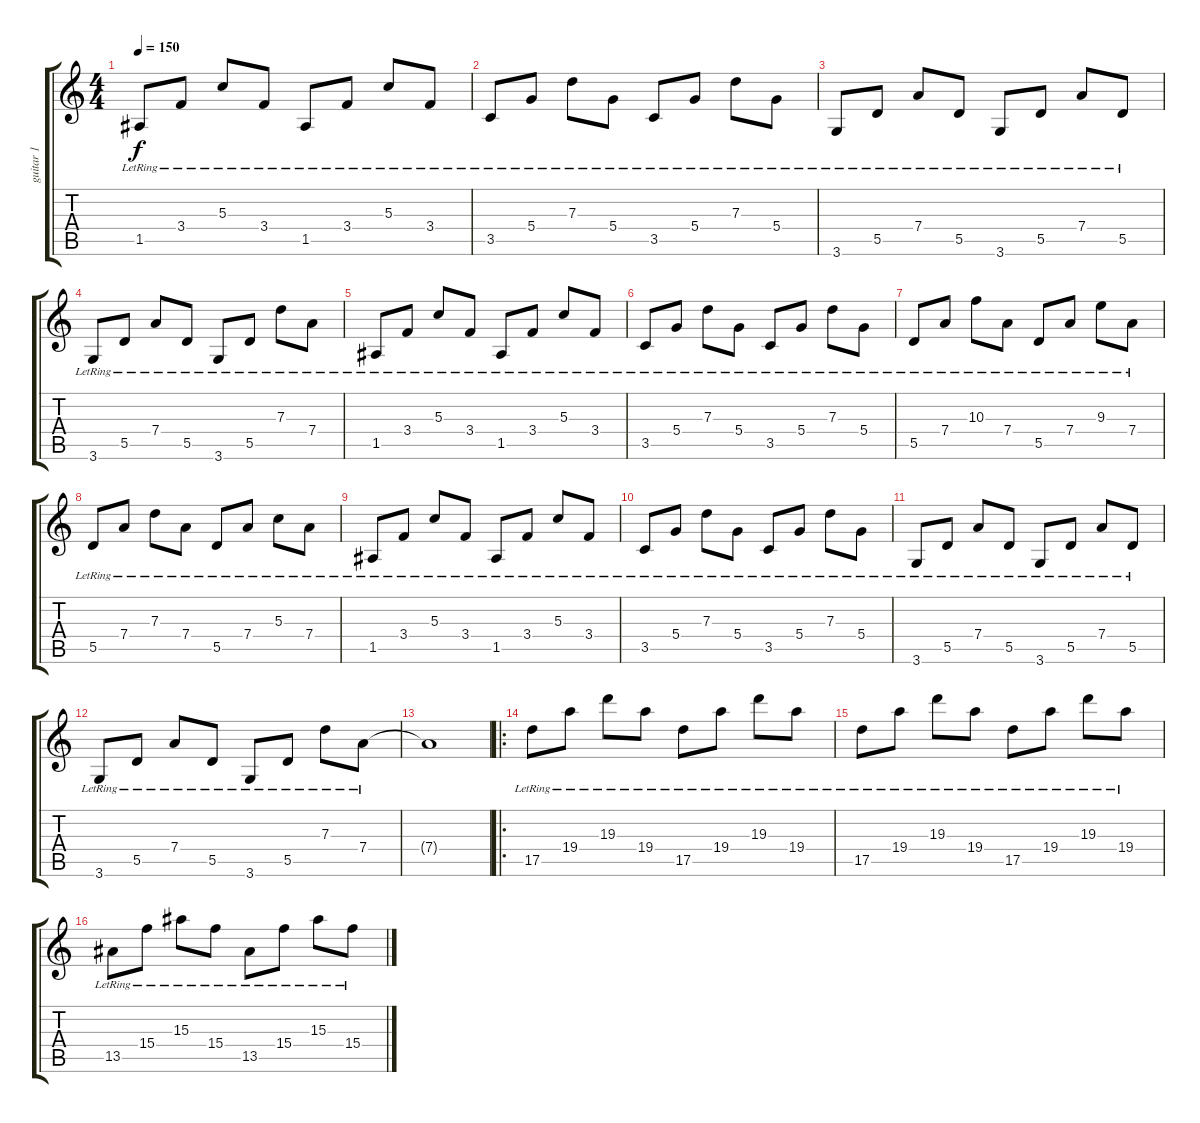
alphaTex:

\track ("guitar 1" "guitar 1") {instrument electricguitarmuted}
\staff {score tabs}
\tuning (E4 B3 G3 D3 A2 E2) {hide}
\ts (4 4)
\tempo 150
\clef g2
\ks c
1.5{lr}.8{dy f} 3.4{lr}.8 5.3{lr}.8 3.4{lr}.8 1.5{lr}.8 3.4{lr}.8 5.3{lr}.8 3.4{lr}.8 |
3.5{lr}.8 5.4{lr}.8 7.3{lr}.8 5.4{lr}.8 3.5{lr}.8 5.4{lr}.8 7.3{lr}.8 5.4{lr}.8 |
3.6{lr}.8 5.5{lr}.8 7.4{lr}.8 5.5{lr}.8 3.6{lr}.8 5.5{lr}.8 7.4{lr}.8 5.5{lr}.8 |
3.6{lr}.8 5.5{lr}.8 7.4{lr}.8 5.5{lr}.8 3.6{lr}.8 5.5{lr}.8 7.3{lr}.8 7.4{lr}.8 |
1.5{lr}.8 3.4{lr}.8 5.3{lr}.8 3.4{lr}.8 1.5{lr}.8 3.4{lr}.8 5.3{lr}.8 3.4{lr}.8 |
3.5{lr}.8 5.4{lr}.8 7.3{lr}.8 5.4{lr}.8 3.5{lr}.8 5.4{lr}.8 7.3{lr}.8 5.4{lr}.8 |
5.5{lr}.8 7.4{lr}.8 10.3{lr}.8 7.4{lr}.8 5.5{lr}.8 7.4{lr}.8 9.3{lr}.8 7.4{lr}.8 |
5.5{lr}.8 7.4{lr}.8 7.3{lr}.8 7.4{lr}.8 5.5{lr}.8 7.4{lr}.8 5.3{lr}.8 7.4{lr}.8 |
1.5{lr}.8 3.4{lr}.8 5.3{lr}.8 3.4{lr}.8 1.5{lr}.8 3.4{lr}.8 5.3{lr}.8 3.4{lr}.8 |
3.5{lr}.8 5.4{lr}.8 7.3{lr}.8 5.4{lr}.8 3.5{lr}.8 5.4{lr}.8 7.3{lr}.8 5.4{lr}.8 |
3.6{lr}.8 5.5{lr}.8 7.4{lr}.8 5.5{lr}.8 3.6{lr}.8 5.5{lr}.8 7.4{lr}.8 5.5{lr}.8 |
3.6{lr}.8 5.5{lr}.8 7.4{lr}.8 5.5{lr}.8 3.6{lr}.8 5.5{lr}.8 7.3{lr}.8 7.4{lr}.8 |
7.4{t}.1 |
\ro
17.5{lr}.8{instrument fx4atmosphere} 19.4{lr}.8 19.3{lr}.8 19.4{lr}.8 17.5{lr}.8 19.4{lr}.8 19.3{lr}.8 19.4{lr}.8 |
17.5{lr}.8 19.4{lr}.8 19.3{lr}.8 19.4{lr}.8 17.5{lr}.8 19.4{lr}.8 19.3{lr}.8 19.4{lr}.8 |
13.5{lr}.8 15.4{lr}.8 15.3{lr}.8 15.4{lr}.8 13.5{lr}.8 15.4{lr}.8 15.3{lr}.8 15.4{lr}.8
